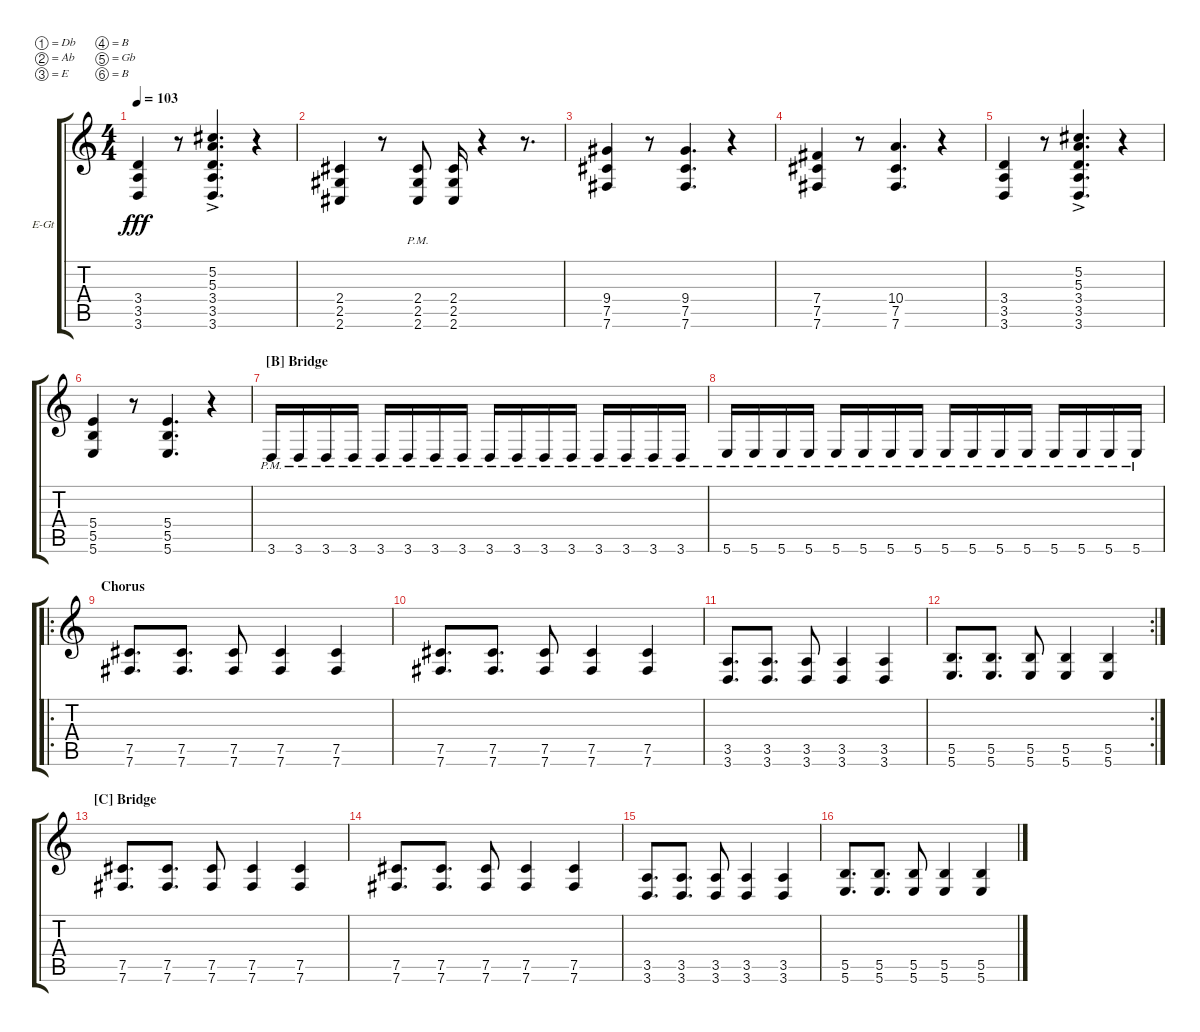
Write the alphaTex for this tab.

\bracketExtendMode groupsimilarinstruments
\firstSystemTrackNameOrientation horizontal
\otherSystemsTrackNameOrientation horizontal
\track ("Серж - dist" "E-Gt") {instrument overdrivenguitar}
\staff {score tabs}
\tuning (Db4 Ab3 E3 B2 Gb2 B1)
\ts (4 4)
\tempo 103
\clef g2
\ks c
(3.5 3.4 3.6).4{dy fff} r.8 (3.6 3.5 3.4 5.3{ac} 5.2{ac}).4{d} r.4 |
(2.5 2.4 2.6).4 r.8 (2.6{pm} 2.5{pm} 2.4{pm}).8 (2.6 2.5 2.4).16 r.4 r.8{d} |
(7.5 9.4 7.6).4 r.8 (7.6 7.5 9.4).4{d} r.4 |
(7.5 7.4 7.6).4 r.8 (7.6 7.5 10.4).4{d} r.4 |
(3.5 3.4 3.6).4 r.8 (3.6 3.5 3.4 5.3{ac} 5.2{ac}).4{d} r.4 |
(5.5 5.4 5.6).4 r.8 (5.6 5.5 5.4).4{d} r.4 |
\section ("B" "Bridge")
3.6{pm}.16 3.6{pm}.16 3.6{pm}.16 3.6{pm}.16 3.6{pm}.16 3.6{pm}.16 3.6{pm}.16 3.6{pm}.16 3.6{pm}.16 3.6{pm}.16 3.6{pm}.16 3.6{pm}.16 3.6{pm}.16 3.6{pm}.16 3.6{pm}.16 3.6{pm}.16 |
5.6{pm}.16 5.6{pm}.16 5.6{pm}.16 5.6{pm}.16 5.6{pm}.16 5.6{pm}.16 5.6{pm}.16 5.6{pm}.16 5.6{pm}.16 5.6{pm}.16 5.6{pm}.16 5.6{pm}.16 5.6{pm}.16 5.6{pm}.16 5.6{pm}.16 5.6{pm}.16 |
\ro
\section ("" "Chorus")
(7.6 7.5).8{d} (7.5 7.6).8{d} (7.5 7.6).8 (7.6 7.5).4 (7.5 7.6).4 |
(7.6 7.5).8{d} (7.5 7.6).8{d} (7.5 7.6).8 (7.6 7.5).4 (7.5 7.6).4 |
(3.6 3.5).8{d} (3.5 3.6).8{d} (3.5 3.6).8 (3.6 3.5).4 (3.5 3.6).4 |
\rc 2
(5.6 5.5).8{d} (5.5 5.6).8{d} (5.5 5.6).8 (5.6 5.5).4 (5.5 5.6).4 |
\section ("C" "Bridge")
(7.6 7.5).8{d} (7.5 7.6).8{d} (7.5 7.6).8 (7.6 7.5).4 (7.5 7.6).4 |
(7.6 7.5).8{d} (7.5 7.6).8{d} (7.5 7.6).8 (7.6 7.5).4 (7.5 7.6).4 |
(3.6 3.5).8{d} (3.5 3.6).8{d} (3.5 3.6).8 (3.6 3.5).4 (3.5 3.6).4 |
(5.6 5.5).8{d} (5.5 5.6).8{d} (5.5 5.6).8 (5.6 5.5).4 (5.5 5.6).4
